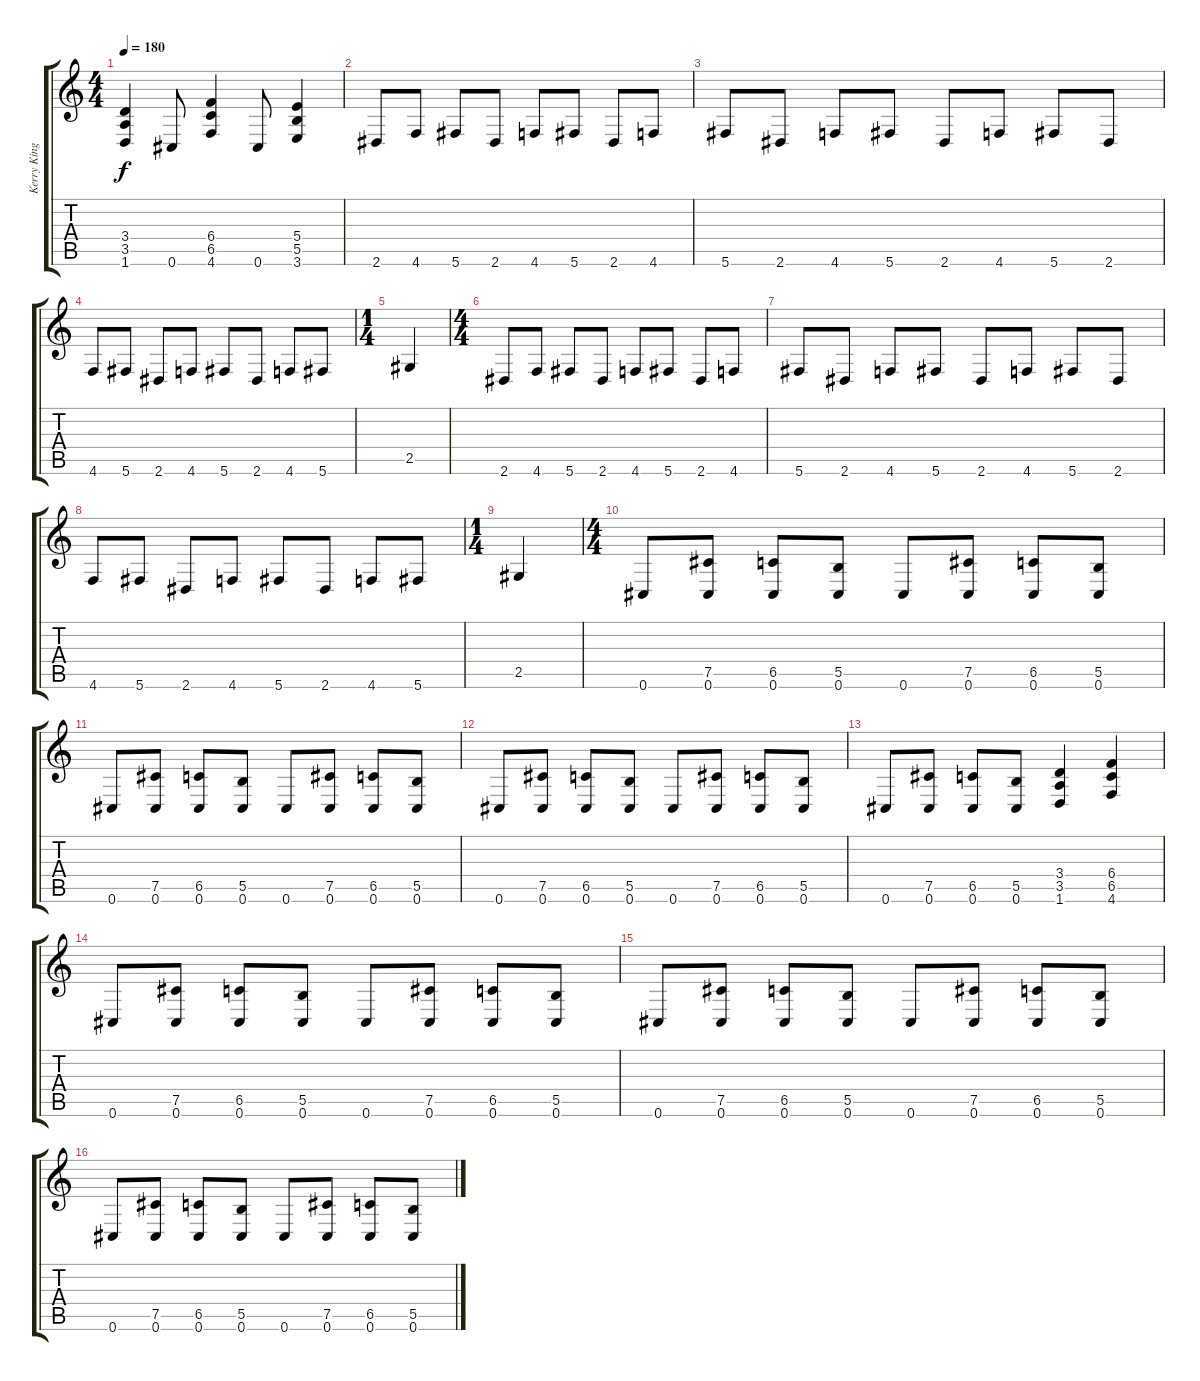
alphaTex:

\track ("Kerry King" "Kerry King") {instrument distortionguitar}
\staff {score tabs}
\tuning (Db4 Ab3 E3 B2 Gb2 Db2) {hide}
\ts (4 4)
\tempo 180
\clef g2
\ks c
(3.4 3.5 1.6).4{dy f} 0.6.8 (6.4 6.5 4.6).4 0.6.8 (5.4 5.5 3.6).4 |
2.6.8 4.6.8 5.6.8 2.6.8 4.6.8 5.6.8 2.6.8 4.6.8 |
5.6.8 2.6.8 4.6.8 5.6.8 2.6.8 4.6.8 5.6.8 2.6.8 |
4.6.8 5.6.8 2.6.8 4.6.8 5.6.8 2.6.8 4.6.8 5.6.8 |
\ts (1 4)
2.5.4 |
\ts (4 4)
2.6.8 4.6.8 5.6.8 2.6.8 4.6.8 5.6.8 2.6.8 4.6.8 |
5.6.8 2.6.8 4.6.8 5.6.8 2.6.8 4.6.8 5.6.8 2.6.8 |
4.6.8 5.6.8 2.6.8 4.6.8 5.6.8 2.6.8 4.6.8 5.6.8 |
\ts (1 4)
2.5.4 |
\ts (4 4)
0.6.8 (7.5 0.6).8 (6.5 0.6).8 (5.5 0.6).8 0.6.8 (7.5 0.6).8 (6.5 0.6).8 (5.5 0.6).8 |
0.6.8 (7.5 0.6).8 (6.5 0.6).8 (5.5 0.6).8 0.6.8 (7.5 0.6).8 (6.5 0.6).8 (5.5 0.6).8 |
0.6.8 (7.5 0.6).8 (6.5 0.6).8 (5.5 0.6).8 0.6.8 (7.5 0.6).8 (6.5 0.6).8 (5.5 0.6).8 |
0.6.8 (7.5 0.6).8 (6.5 0.6).8 (5.5 0.6).8 (3.4 3.5 1.6).4 (6.4 6.5 4.6).4 |
0.6.8 (7.5 0.6).8 (6.5 0.6).8 (5.5 0.6).8 0.6.8 (7.5 0.6).8 (6.5 0.6).8 (5.5 0.6).8 |
0.6.8 (7.5 0.6).8 (6.5 0.6).8 (5.5 0.6).8 0.6.8 (7.5 0.6).8 (6.5 0.6).8 (5.5 0.6).8 |
0.6.8 (7.5 0.6).8 (6.5 0.6).8 (5.5 0.6).8 0.6.8 (7.5 0.6).8 (6.5 0.6).8 (5.5 0.6).8
